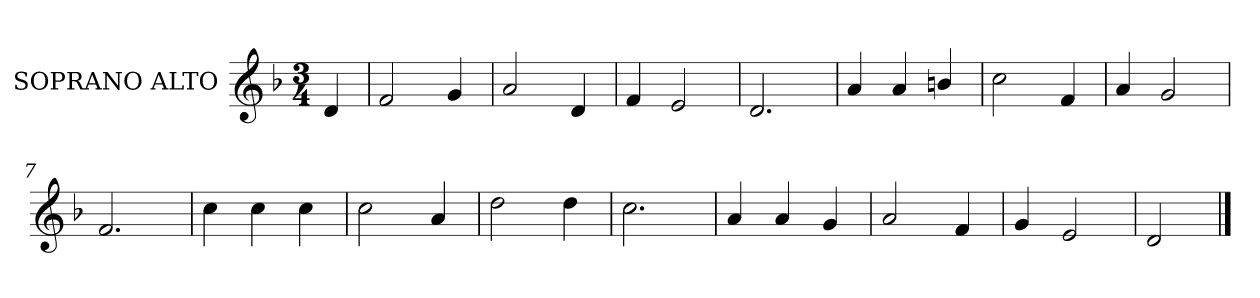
**kern
*part1
*staff1
*I"SOPRANO ALTO
*I'S. A.
!!LO:PB:g=z
*clefG2
*k[b-]
*F:
*M3/4
=
4di/
=
2fi/
4gi/
=1
2ai/
4di/
=2
4fi/
2ei/
=3
2.di/
!!LO:LB:g=z
=4
4ai/
4ai/
4bni/
=5
2cci\
4fi/
=6
4ai/
2gi/
=7
2.fi/
!!LO:LB:g=z
=8
4cci\
4cci\
4cci\
=9
2cci\
4ai/
=10
2ddi\
4ddi\
=11
2.cci\
!!LO:LB:g=z
=12
4ai/
4ai/
4gi/
=13
2ai/
4fi/
=14
4gi/
2ei/
=15
2di/
==
*-
